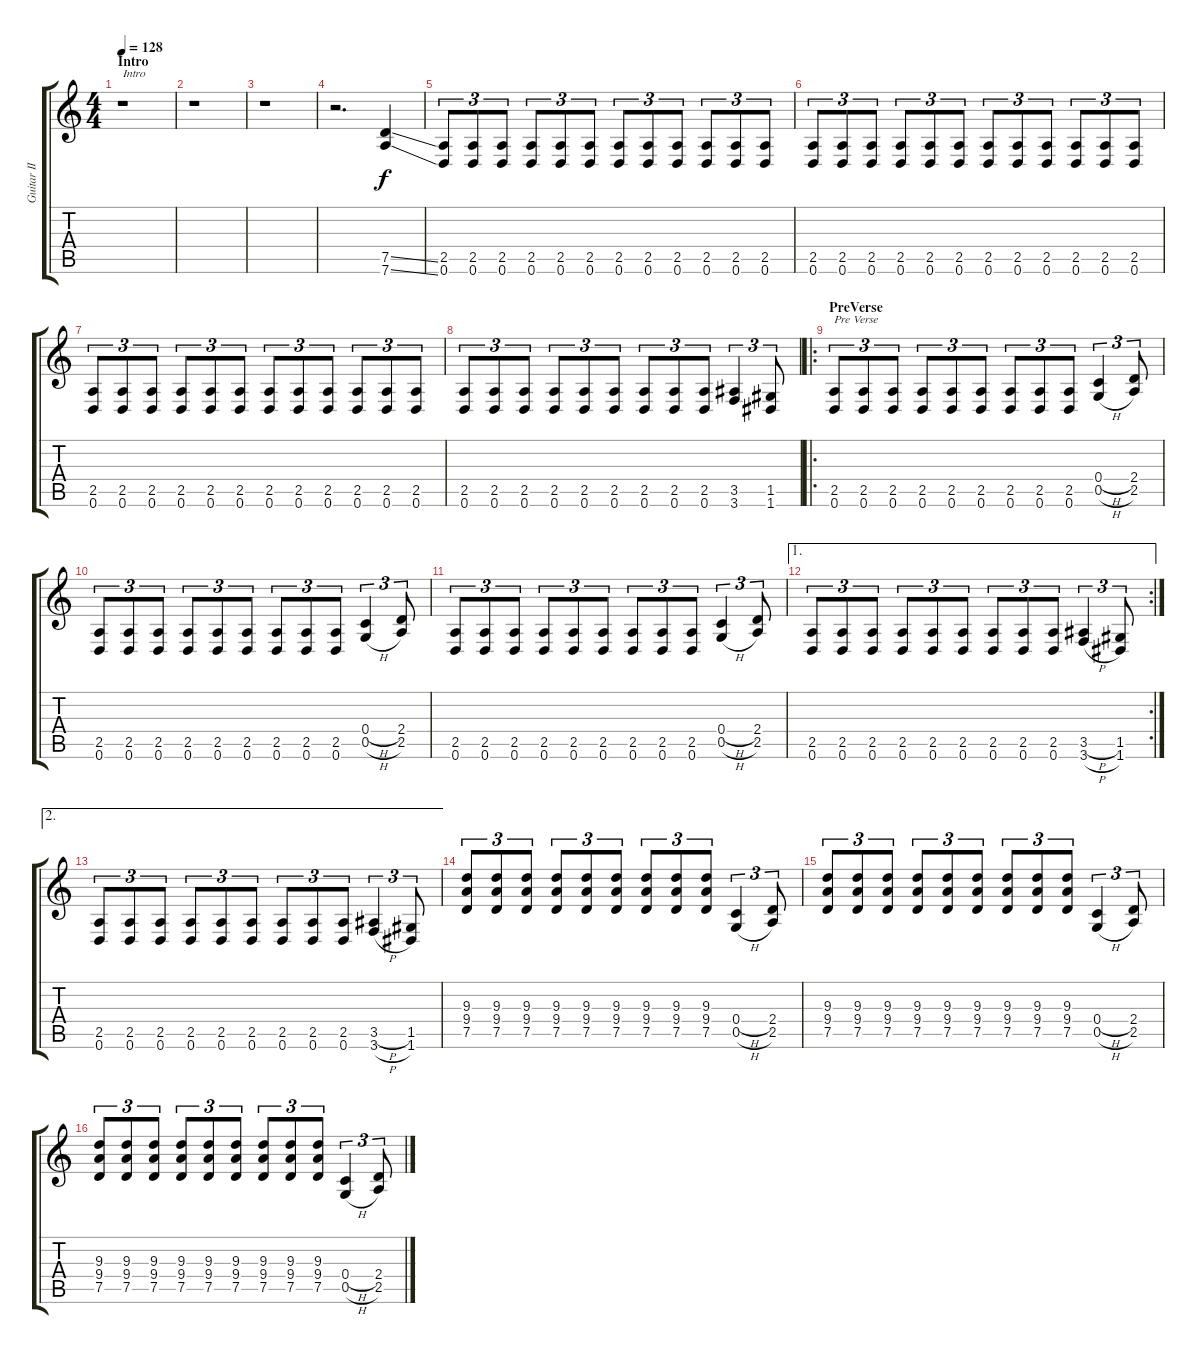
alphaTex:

\track ("Guitar II [Marco Tervonen]" "Guitar II ") {instrument distortionguitar}
\staff {score tabs}
\tuning (D4 A3 F3 C3 G2 D2) {hide}
\ts (4 4)
\section ("" "Intro")
\tempo 128
\clef g2
\ks c
r.1{txt "Intro" dy f instrument distortionguitar} |
r.1 |
r.1 |
r.2{d} (7.5{ss} 7.6{ss}).4 |
(2.5 0.6).8{tu (3 2)} (2.5 0.6).8{tu (3 2)} (2.5 0.6).8{tu (3 2)} (2.5 0.6).8{tu (3 2)} (2.5 0.6).8{tu (3 2)} (2.5 0.6).8{tu (3 2)} (2.5 0.6).8{tu (3 2)} (2.5 0.6).8{tu (3 2)} (2.5 0.6).8{tu (3 2)} (2.5 0.6).8{tu (3 2)} (2.5 0.6).8{tu (3 2)} (2.5 0.6).8{tu (3 2)} |
(2.5 0.6).8{tu (3 2)} (2.5 0.6).8{tu (3 2)} (2.5 0.6).8{tu (3 2)} (2.5 0.6).8{tu (3 2)} (2.5 0.6).8{tu (3 2)} (2.5 0.6).8{tu (3 2)} (2.5 0.6).8{tu (3 2)} (2.5 0.6).8{tu (3 2)} (2.5 0.6).8{tu (3 2)} (2.5 0.6).8{tu (3 2)} (2.5 0.6).8{tu (3 2)} (2.5 0.6).8{tu (3 2)} |
(2.5 0.6).8{tu (3 2)} (2.5 0.6).8{tu (3 2)} (2.5 0.6).8{tu (3 2)} (2.5 0.6).8{tu (3 2)} (2.5 0.6).8{tu (3 2)} (2.5 0.6).8{tu (3 2)} (2.5 0.6).8{tu (3 2)} (2.5 0.6).8{tu (3 2)} (2.5 0.6).8{tu (3 2)} (2.5 0.6).8{tu (3 2)} (2.5 0.6).8{tu (3 2)} (2.5 0.6).8{tu (3 2)} |
(2.5 0.6).8{tu (3 2)} (2.5 0.6).8{tu (3 2)} (2.5 0.6).8{tu (3 2)} (2.5 0.6).8{tu (3 2)} (2.5 0.6).8{tu (3 2)} (2.5 0.6).8{tu (3 2)} (2.5 0.6).8{tu (3 2)} (2.5 0.6).8{tu (3 2)} (2.5 0.6).8{tu (3 2)} (3.5 3.6).4{tu (3 2)} (1.5 1.6).8{tu (3 2)} |
\ro
\section ("" "PreVerse")
(2.5 0.6).8{tu (3 2) txt "Pre Verse"} (2.5 0.6).8{tu (3 2)} (2.5 0.6).8{tu (3 2)} (2.5 0.6).8{tu (3 2)} (2.5 0.6).8{tu (3 2)} (2.5 0.6).8{tu (3 2)} (2.5 0.6).8{tu (3 2)} (2.5 0.6).8{tu (3 2)} (2.5 0.6).8{tu (3 2)} (0.4{h} 0.5{h}).4{tu (3 2)} (2.4 2.5).8{tu (3 2)} |
(2.5 0.6).8{tu (3 2)} (2.5 0.6).8{tu (3 2)} (2.5 0.6).8{tu (3 2)} (2.5 0.6).8{tu (3 2)} (2.5 0.6).8{tu (3 2)} (2.5 0.6).8{tu (3 2)} (2.5 0.6).8{tu (3 2)} (2.5 0.6).8{tu (3 2)} (2.5 0.6).8{tu (3 2)} (0.4{h} 0.5{h}).4{tu (3 2)} (2.4 2.5).8{tu (3 2)} |
(2.5 0.6).8{tu (3 2)} (2.5 0.6).8{tu (3 2)} (2.5 0.6).8{tu (3 2)} (2.5 0.6).8{tu (3 2)} (2.5 0.6).8{tu (3 2)} (2.5 0.6).8{tu (3 2)} (2.5 0.6).8{tu (3 2)} (2.5 0.6).8{tu (3 2)} (2.5 0.6).8{tu (3 2)} (0.4{h} 0.5{h}).4{tu (3 2)} (2.4 2.5).8{tu (3 2)} |
\ae 1
\rc 2
(2.5 0.6).8{tu (3 2)} (2.5 0.6).8{tu (3 2)} (2.5 0.6).8{tu (3 2)} (2.5 0.6).8{tu (3 2)} (2.5 0.6).8{tu (3 2)} (2.5 0.6).8{tu (3 2)} (2.5 0.6).8{tu (3 2)} (2.5 0.6).8{tu (3 2)} (2.5 0.6).8{tu (3 2)} (3.5{h} 3.6{h}).4{tu (3 2)} (1.5 1.6).8{tu (3 2)} |
\ae 2
(2.5 0.6).8{tu (3 2)} (2.5 0.6).8{tu (3 2)} (2.5 0.6).8{tu (3 2)} (2.5 0.6).8{tu (3 2)} (2.5 0.6).8{tu (3 2)} (2.5 0.6).8{tu (3 2)} (2.5 0.6).8{tu (3 2)} (2.5 0.6).8{tu (3 2)} (2.5 0.6).8{tu (3 2)} (3.5{h} 3.6{h}).4{tu (3 2)} (1.5 1.6).8{tu (3 2)} |
(9.3 9.4 7.5).8{tu (3 2)} (9.3 9.4 7.5).8{tu (3 2)} (9.3 9.4 7.5).8{tu (3 2)} (9.3 9.4 7.5).8{tu (3 2)} (9.3 9.4 7.5).8{tu (3 2)} (9.3 9.4 7.5).8{tu (3 2)} (9.3 9.4 7.5).8{tu (3 2)} (9.3 9.4 7.5).8{tu (3 2)} (9.3 9.4 7.5).8{tu (3 2)} (0.4{h} 0.5{h}).4{tu (3 2)} (2.4 2.5).8{tu (3 2)} |
(9.3 9.4 7.5).8{tu (3 2)} (9.3 9.4 7.5).8{tu (3 2)} (9.3 9.4 7.5).8{tu (3 2)} (9.3 9.4 7.5).8{tu (3 2)} (9.3 9.4 7.5).8{tu (3 2)} (9.3 9.4 7.5).8{tu (3 2)} (9.3 9.4 7.5).8{tu (3 2)} (9.3 9.4 7.5).8{tu (3 2)} (9.3 9.4 7.5).8{tu (3 2)} (0.4{h} 0.5{h}).4{tu (3 2)} (2.4 2.5).8{tu (3 2)} |
(9.3 9.4 7.5).8{tu (3 2)} (9.3 9.4 7.5).8{tu (3 2)} (9.3 9.4 7.5).8{tu (3 2)} (9.3 9.4 7.5).8{tu (3 2)} (9.3 9.4 7.5).8{tu (3 2)} (9.3 9.4 7.5).8{tu (3 2)} (9.3 9.4 7.5).8{tu (3 2)} (9.3 9.4 7.5).8{tu (3 2)} (9.3 9.4 7.5).8{tu (3 2)} (0.4{h} 0.5{h}).4{tu (3 2)} (2.4 2.5).8{tu (3 2)}
